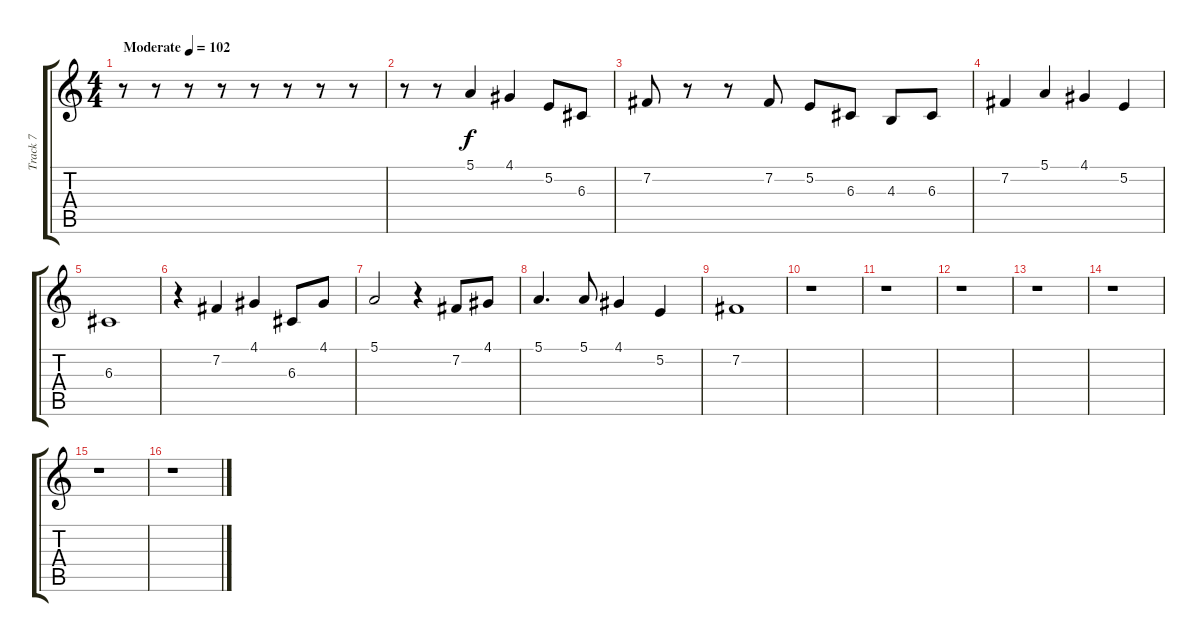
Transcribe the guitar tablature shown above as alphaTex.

\track ("Track 7" "Track 7") {instrument marimba}
\staff {score tabs}
\tuning (E4 B3 G3 D3 A2 E2) {hide}
\ts (4 4)
\tempo (102 "Moderate")
\clef g2
\ks c
r.8{dy f instrument marimba} r.8 r.8 r.8 r.8 r.8 r.8 r.8 |
r.8 r.8 5.1.4 4.1.4 5.2.8 6.3.8 |
7.2.8 r.8 r.8 7.2.8 5.2.8 6.3.8 4.3.8 6.3.8 |
7.2.4 5.1.4 4.1.4 5.2.4 |
6.3.1 |
r.4 7.2.4 4.1.4 6.3.8 4.1.8 |
5.1.2 r.4 7.2.8 4.1.8 |
5.1.4{d} 5.1.8 4.1.4 5.2.4 |
7.2.1 |
r.1 |
r.1 |
r.1 |
r.1 |
r.1 |
r.1 |
r.1
